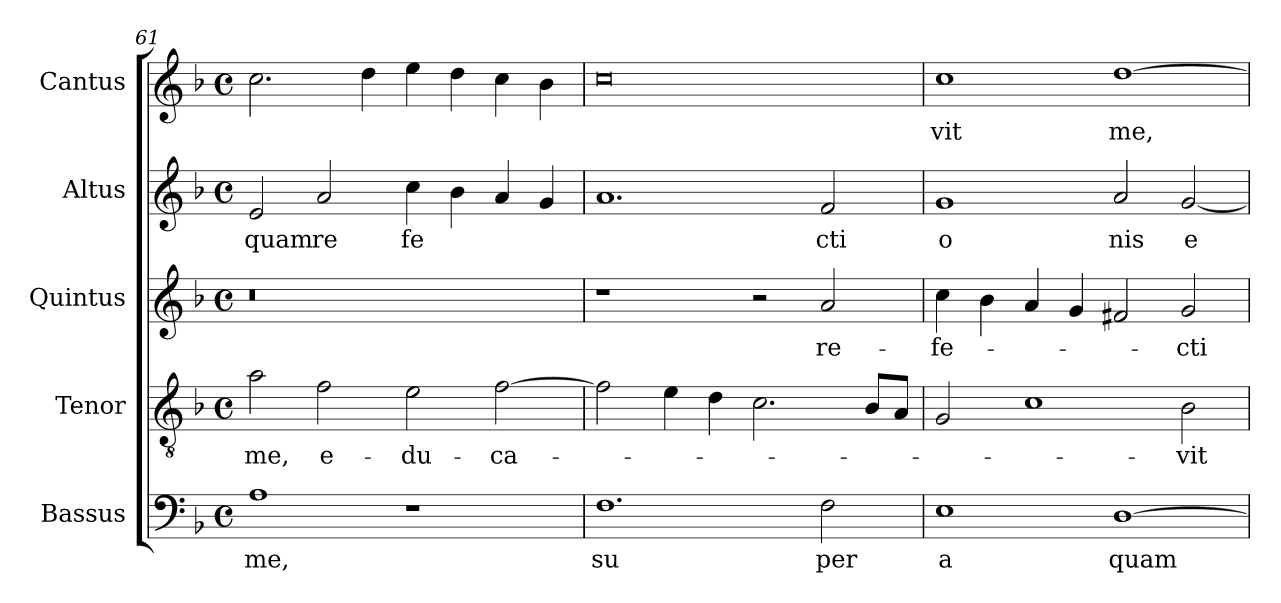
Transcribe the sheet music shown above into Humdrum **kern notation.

**kern	**text	**kern	**text	**kern	**text	**kern	**text	**kern	**text
*part5	*part5	*part4	*part4	*part3	*part3	*part2	*part2	*part1	*part1
*staff5	*staff5	*staff4	*staff4	*staff3	*staff3	*staff2	*staff2	*staff1	*staff1
*I"Bassus	*	*I"Tenor	*	*I"Quintus	*	*I"Altus	*	*I"Cantus	*
*clefF4	*	*clefGv2	*	*clefG2	*	*clefG2	*	*clefG2	*
*k[b-]	*	*k[b-]	*	*k[b-]	*	*k[b-]	*	*k[b-]	*
*F:	*	*F:	*	*F:	*	*F:	*	*F:	*
*M4/4	*	*M4/4	*	*M4/4	*	*M4/4	*	*M4/4	*
*met(c)	*	*met(c)	*	*met(c)	*	*met(c)	*	*met(c)	*
=61	=61	=61	=61	=61	=61	=61	=61	=61	=61
!	!LO:LY:b:cj	!	!LO:LY:b:cj	!	!	!	!LO:LY:b:cj	!	!
1A	me,	2a\	me,	0r	.	2e/	quam	2.cc\	.
!	!	!	!LO:LY:b:cj	!	!	!	!LO:LY:b:cj	!	!
.	.	2f\	e-	.	.	2a/	re	.	.
.	.	.	.	.	.	.	.	4dd\	.
!	!	!	!LO:LY:b:cj	!	!	!	!LO:LY:b:cj	!	!
1r	.	2e\	-du-	.	.	4cc\	fe	4ee\	.
.	.	.	.	.	.	4b-\	.	4dd\	.
!	!	!	!LO:LY:b:cj	!	!	!	!	!	!
.	.	[>2f\	-ca-	.	.	4a/	.	4cc\	.
.	.	.	.	.	.	4g/	.	4b-\	.
!!LO:LB:g=z
=62	=62	=62	=62	=62	=62	=62	=62	=62	=62
!	!LO:LY:b:cj	!	!	!	!	!	!	!	!
1.F	su	2f\]	.	1r	.	1.a	.	0cc	.
.	.	4e\	.	.	.	.	.	.	.
.	.	4d\	.	.	.	.	.	.	.
.	.	2.c\	.	2r	.	.	.	.	.
!	!LO:LY:b:cj	!	!	!	!LO:LY:b:cj	!	!LO:LY:b:cj	!	!
2F\	per	.	.	2a/	re-	2f/	cti	.	.
.	.	8B-/L	.	.	.	.	.	.	.
.	.	8A/J	.	.	.	.	.	.	.
=63	=63	=63	=63	=63	=63	=63	=63	=63	=63
!	!LO:LY:b:cj	!	!	!	!LO:LY:b:cj	!	!LO:LY:b:cj	!	!LO:LY:b:cj
1E	a	2G/	.	4cc\	-fe-	1g	o	1cc	-vit
.	.	.	.	4b-\	.	.	.	.	.
.	.	1c	.	4a/	.	.	.	.	.
.	.	.	.	4g/	.	.	.	.	.
!	!LO:LY:b	!	!	!	!	!	!LO:LY:b:cj	!	!LO:LY:b:cj
[>1D	quam	.	.	2f#X/	.	2a/	nis	[>1dd	me,
!	!	!	!LO:LY:b:cj	!	!LO:LY:b:cj	!	!LO:LY:b:cj	!	!
.	.	2B-\	-vit	2g/	-cti-	[<2g/	e	.	.
=	=	=	=	=	=	=	=	=	=
*-	*-	*-	*-	*-	*-	*-	*-	*-	*-
